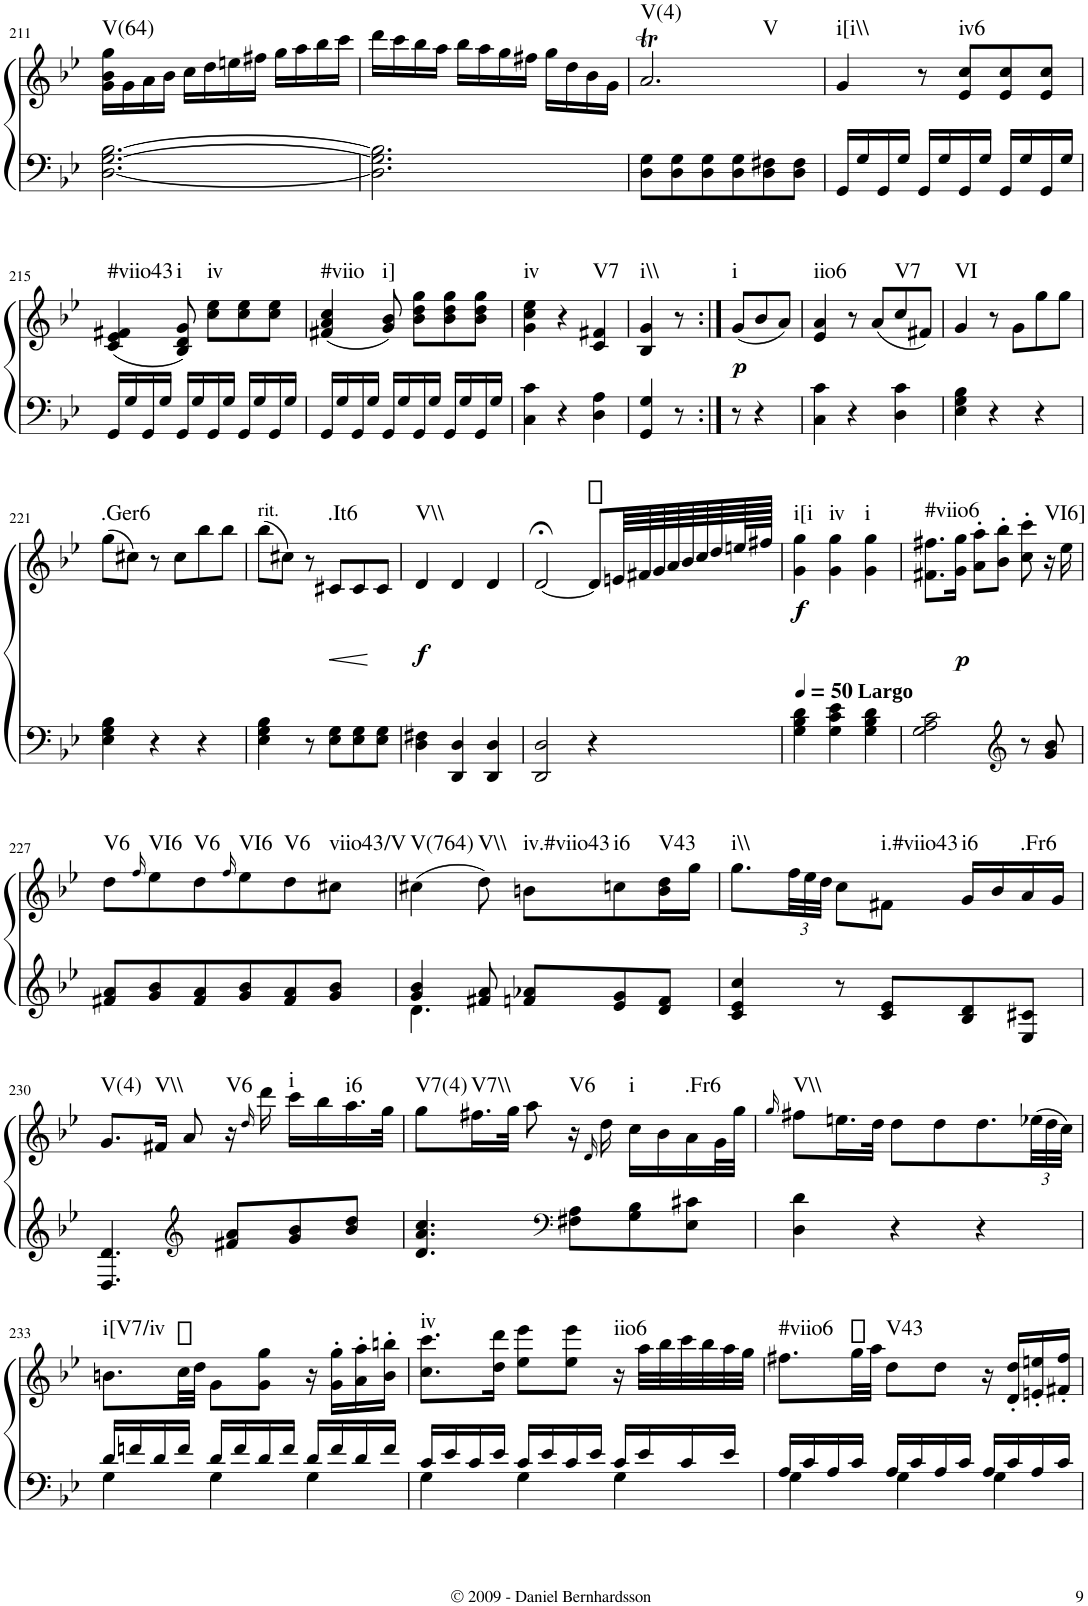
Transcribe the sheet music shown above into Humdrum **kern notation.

**kern	**kern	**dynam	**harte
*part1	*part1	*part1	*part1
*staff2	*staff1	*staff1/2	*
*I"Piano	*	*	*
*I'Pno.	*	*	*
!!LO:PB:g=z
*clefF4	*clefG2	*	*
*k[b-e-]	*k[b-e-]	*	*
*B-:	*B-:	*	*
*M3/4	*M3/4	*	*
=211	=211	=211	=211
!	!	!	!LO:H:kt=V(64)
[<2.D\ [>2.G\ [>2.B-\	16g\ 16b-\ 16gg\LL	.	N
.	16g\	.	.
.	16a\	.	.
.	16b-\JJ	.	.
.	16cc\LL	.	.
.	16dd\	.	.
.	16een\	.	.
.	16ff#X\JJ	.	.
.	16gg\LL	.	.
.	16aa\	.	.
.	16bb-\	.	.
.	16ccc\JJ	.	.
=212	=212	=212	=212
2.D\] 2.G\] 2.B-\]	16ddd\LL	.	.
.	16ccc\	.	.
.	16bb-\	.	.
.	16aa\JJ	.	.
.	16bb-\LL	.	.
.	16aa\	.	.
.	16gg\	.	.
.	16ff#X\JJ	.	.
.	16gg\LL	.	.
.	16dd\	.	.
.	16b-\	.	.
.	16g\JJ	.	.
=213	=213	=213	=213
!	!	!	!LO:H:n=1:kt=V(4)
!	!	!	!LO:H:n=2:kt=V
8D\ 8G\L	2.at/	.	N N
8D\ 8G\	.	.	.
8D\ 8G\	.	.	.
8D\ 8G\	.	.	.
8D\ 8F#X\	.	.	.
8D\ 8F#\J	.	.	.
=214	=214	=214	=214
!	!	!	!LO:H:kt=i[i\\
16GG/LL	4g/	.	N
16G/	.	.	.
16GG/	.	.	.
16G/JJ	.	.	.
16GG/LL	8r	.	.
16G/	.	.	.
!	!	!	!LO:H:kt=iv6
16GG/	8e-/ 8cc/L	.	N
16G/JJ	.	.	.
16GG/LL	8e-/ 8cc/	.	.
16G/	.	.	.
16GG/	8e-/ 8cc/J	.	.
16G/JJ	.	.	.
!!LO:LB:g=z
=215	=215	=215	=215
!	!	!	!LO:H:kt=#viio43
16GG/LL	(4c/ 4e-/ 4f#X/	.	N
16G/	.	.	.
16GG/	.	.	.
16G/JJ	.	.	.
!	!	!	!LO:H:kt=i
16GG/LL	8B-/ 8d/ 8g/)	.	N
16G/	.	.	.
!	!	!	!LO:H:kt=iv
16GG/	8cc\ 8ee-\L	.	N
16G/JJ	.	.	.
16GG/LL	8cc\ 8ee-\	.	.
16G/	.	.	.
16GG/	8cc\ 8ee-\J	.	.
16G/JJ	.	.	.
=216	=216	=216	=216
!	!	!	!LO:H:kt=#viio
16GG/LL	(4f#X/ 4a/ 4cc/	.	N
16G/	.	.	.
16GG/	.	.	.
16G/JJ	.	.	.
!	!	!	!LO:H:kt=i]
16GG/LL	8g/ 8b-/)	.	N
16G/	.	.	.
16GG/	8b-\ 8dd\ 8gg\L	.	.
16G/JJ	.	.	.
16GG/LL	8b-\ 8dd\ 8gg\	.	.
16G/	.	.	.
16GG/	8b-\ 8dd\ 8gg\J	.	.
16G/JJ	.	.	.
=217	=217	=217	=217
!	!	!	!LO:H:kt=iv
4C\ 4c\	4g\ 4cc\ 4ee-\	.	N
4r	4r	.	.
!	!	!	!LO:H:kt=V7
4D\ 4A\	4c/ 4f#X/	.	N
=218	=218	=218	=218
!	!	!	!LO:H:kt=i\\
4GG/ 4G/	4B-/ 4g/	.	N
8r	8r	.	.
=218X3:|!	=218X3:|!	=218X3:|!	=218X3:|!
!	!	!LO:DY:b	!LO:H:kt=i
8r	(8g/L	p	N
4r	8b-/	.	.
.	8a/J)	.	.
=219	=219	=219	=219
!	!	!	!LO:H:kt=iio6
4C\ 4c\	4e-/ 4a/	.	N
4r	8r	.	.
.	(8a/L	.	.
!	!	!	!LO:H:kt=V7
4D\ 4c\	8cc/	.	N
.	8f#X/J)	.	.
=220	=220	=220	=220
!	!	!	!LO:H:kt=VI
4E-\ 4G\ 4B-\	4g/	.	N
4r	8r	.	.
.	8g\L	.	.
4r	8gg\	.	.
.	8gg\J	.	.
!!LO:LB:g=z
=221	=221	=221	=221
!	!	!	!LO:H:kt=.Ger6
4E-\ 4G\ 4B-\	(8gg\L	.	N
.	8cc#X\J)	.	.
4r	8r	.	.
.	8cc#\L	.	.
4r	8bb-\	.	.
.	8bb-\J	.	.
=222	=222	=222	=222
!	!LO:TX:a:t=rit.	!	!
4E-\ 4G\ 4B-\	(8bb-\L	.	.
.	8cc#X\J)	.	.
8r	8r	.	.
!	!	!LO:HP:b	!LO:H:kt=.It6
8E-\ 8G\L	8c#X/L	<	N
8E-\ 8G\	8c#/	.	.
8E-\ 8G\J	8c#/J	[	.
=223	=223	=223	=223
!	!	!LO:DY:b	!LO:H:kt=V\\
4D\ 4F#X\	4d/	f	N
4DD/ 4D/	4d/	.	.
4DD/ 4D/	4d/	.	.
=224	=224	=224	=224
2DD/ 2D/	[<2d;</	.	.
4r	8d/L]	.	.
.	64en/LLL	.	.
.	64f#X/	.	.
.	64g/	.	.
.	64a/	.	.
.	64b-/	.	.
.	64cc/	.	.
.	64dd/	.	.
.	128een/L	.	.
.	128ff#X/JJJJJ	.	.
=225	=225	=225	=225
*	*MM50	*	*
!	!LO:TX:b:B:t=Largo	!	!
!	!	!LO:DY:b	!LO:H:kt=i[i
4G\ 4B-\ 4d\	4g\ 4gg\	f	N
!	!	!	!LO:H:kt=iv
4G\ 4c\ 4e-\	4g\ 4gg\	.	N
!	!	!	!LO:H:kt=i
4G\ 4B-\ 4d\	4g\ 4gg\	.	N
=226	=226	=226	=226
!	!	!	!LO:H:kt=#viio6
2G\ 2A\ 2c\	8.f#X\ 8.ff#X\L	.	N
!	!	!LO:DY:b	!
.	16g\ 16gg\Jk	p	.
.	8a\' 8aa\'L	.	.
.	8b-\' 8bb-\'J	.	.
*clefG2	*	*	*
8r	8cc\' 8ccc\'	.	.
!	!	!	!LO:H:kt=VI6]
8g/ 8b-/	16r	.	N
.	16ee-\	.	.
!!LO:LB:g=z
=227	=227	=227	=227
!	!	!	!LO:H:kt=V6
8f#X/ 8a/L	8dd\L	.	N
.	16qff/	.	.
!	!	!	!LO:H:kt=VI6
8g/ 8b-/	8ee-\	.	N
!	!	!	!LO:H:kt=V6
8f#/ 8a/	8dd\	.	N
.	16qff/	.	.
!	!	!	!LO:H:kt=VI6
8g/ 8b-/	8ee-\	.	N
!	!	!	!LO:H:kt=V6
8f#/ 8a/	8dd\	.	N
!	!	!	!LO:H:kt=viio43/V
8g/ 8b-/J	8cc#X\J	.	N
=228	=228	=228	=228
*^	*	*	*
!	!	!	!	!LO:H:kt=V(764)
4g/ 4b-/	4.d\	(4cc#X\	.	N
!	!	!	!	!LO:H:kt=V\\
8f#X/ 8a/	.	8dd\)	.	N
!	!	!	!	!LO:H:kt=iv.#viio43
8fn/ 8a-X/L	8ryy	8bn\L	.	N
!	!	!	!	!LO:H:kt=i6
8e-/ 8g/	4ryy	8ccn\	.	N
!	!	!	!	!LO:H:kt=V43
8d/ 8f/J	.	16b\ 16dd\L	.	N
.	.	16gg\JJ	.	.
*v	*v	*	*	*
=229	=229	=229	=229
!	!	!	!LO:H:kt=i\\
4c/ 4e-/ 4cc/	8.gg\L	.	N
*	*Xbrackettup	*	*
.	48ff\LL	.	.
.	48ee-\	.	.
.	48dd\JJJ	.	.
8r	8cc\L	.	.
!	!	!	!LO:H:kt=i.#viio43
8c/ 8e-/L	8f#X\J	.	N
!	!	!	!LO:H:kt=i6
8B-/ 8d/	16g/LL	.	N
.	16b-/	.	.
!	!	!	!LO:H:kt=.Fr6
8E-/ 8c#X/J	16a/	.	N
.	16g/JJ	.	.
!!LO:LB:g=z
=230	=230	=230	=230
!	!	!	!LO:H:kt=V(4)
4.D/ 4.d/	8.g/L	.	N
!	!	!	!LO:H:kt=V\\
.	16f#X/Jk	.	N
*clefG2	*	*	*
.	8a/	.	.
!	!	!	!LO:H:kt=V6
8f#X/ 8a/L	16r	.	N
.	16qdd/	.	.
.	16ddd\	.	.
!	!	!	!LO:H:kt=i
8g/ 8b-/	16ccc\LL	.	N
.	16bb-\	.	.
!	!	!	!LO:H:kt=i6
8b-/ 8dd/J	16.aa\	.	N
.	32gg\JJk	.	.
=231	=231	=231	=231
!	!	!	!LO:H:kt=V7(4)
4.d/ 4.a/ 4.cc/	8gg\L	.	N
!	!	!	!LO:H:kt=V7\\
.	16.ff#X\L	.	N
.	32gg\JJk	.	.
.	8aa\	.	.
*clefF4	*	*	*
!	!	!	!LO:H:kt=V6
8F#X\ 8A\L	16r	.	N
.	16qd/	.	.
.	16dd\	.	.
!	!	!	!LO:H:kt=i
8G\ 8B-\	16cc\LL	.	N
.	16b-\	.	.
!	!	!	!LO:H:kt=.Fr6
8E-\ 8c#X\J	16a\	.	N
.	32g\L	.	.
.	32gg\JJJ	.	.
=232	=232	=232	=232
.	16qgg/	.	.
!	!	!	!LO:H:kt=V\\
4D\ 4d\	8ff#X\L	.	N
.	16.een\L	.	.
.	32dd\JJk	.	.
4r	8dd\L	.	.
.	8dd\	.	.
4r	8.dd\	.	.
.	(48ee-X\LL	.	.
.	48dd\	.	.
.	48cc\JJJ)	.	.
!!LO:LB:g=z
=233	=233	=233	=233
*^	*	*	*
!	!	!	!	!LO:H:kt=i[V7/iv
16d/LL	4G\	8.bn\L	.	N
16fn/	.	.	.	.
16d/	.	.	.	.
16f/JJ	.	32cc\LL	.	.
.	.	32dd\JJJ	.	.
16d/LL	4G\	8g\L	.	.
16f/	.	.	.	.
16d/	.	8g\ 8gg\J	.	.
16f/JJ	.	.	.	.
16d/LL	4G\	16r	.	.
16f/	.	16g\' 16gg\'LL	.	.
16d/	.	16a\' 16aa\'	.	.
16f/JJ	.	16b\' 16bbn\'JJ	.	.
=234	=234	=234	=234	=234
!	!	!	!	!LO:H:kt=iv
16c/LL	4G\	8.cc\ 8.ccc\L	.	N
16e-/	.	.	.	.
16c/	.	.	.	.
16e-/JJ	.	16dd\ 16ddd\Jk	.	.
16c/LL	4G\	8ee-\ 8eee-\L	.	.
16e-/	.	.	.	.
16c/	.	8ee-\ 8eee-\J	.	.
16e-/JJ	.	.	.	.
!	!	!	!	!LO:H:kt=iio6
16c/LL	4G\	16r	.	N
16e-/	.	32aa\LLL	.	.
.	.	32bb-\	.	.
16c/	.	32ccc\	.	.
.	.	32bb-\	.	.
16e-/JJ	.	32aa\	.	.
.	.	32gg\JJJ	.	.
=235	=235	=235	=235	=235
!	!	!	!	!LO:H:kt=#viio6
16A/LL	4G\	8.ff#X\L	.	N
16c/	.	.	.	.
16A/	.	.	.	.
16c/JJ	.	32gg\LL	.	.
.	.	32aa\JJJ	.	.
!	!	!	!	!LO:H:kt=V43
16A/LL	4G\	8dd\L	.	N
16c/	.	.	.	.
16A/	.	8dd\J	.	.
16c/JJ	.	.	.	.
16A/LL	4G\	16r	.	.
16c/	.	16d/' 16dd/'LL	.	.
16A/	.	16en/' 16een/'	.	.
16c/JJ	.	16f#X/' 16ff#/'JJ	.	.
*v	*v	*	*	*
=	=	=	=
*-	*-	*-	*-
